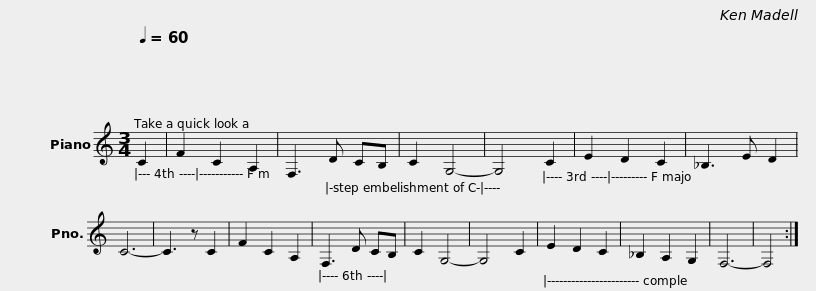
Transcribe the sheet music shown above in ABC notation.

X:1
L:1/8
Q:1/4=60
M:3/4
I:linebreak $
K:C
V:1 treble
V:1
 C2 | F2 C2 A,2 | F,3 D CB, | C2 G,4- |$ G,4 C2 | %5
 E2 D2 C2 | _B,3 E D2 | C6- |$ C3 z C2 | F2 C2 A,2 | %10
 F,3 D CB, | C2 G,4- |$ G,4 C2 | E2 D2 C2 | _B,2 A,2 G,2 | %15
 F,6- |$ F,4 :| %17
